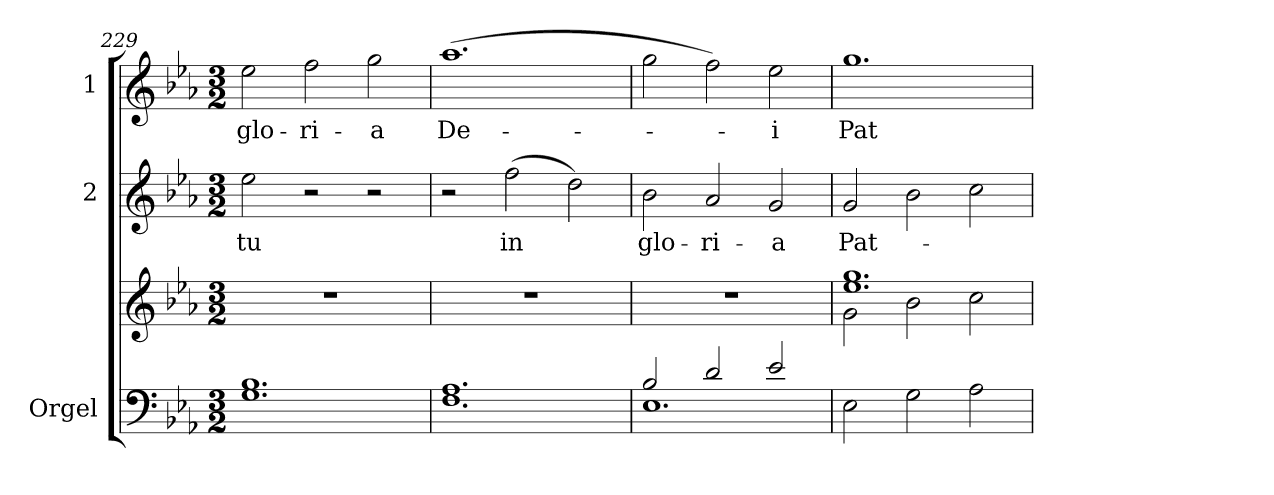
**kern	**kern	**kern	**text	**kern	**text
*part3	*part3	*part2	*part2	*part1	*part1
*staff4	*staff3	*staff2	*staff2	*staff1	*staff1
*I"Orgel	*	*I"2	*	*I"1	*
*I'Org.	*	*	*	*	*
*clefF4	*clefG2	*clefG2	*	*clefG2	*
*k[b-e-a-]	*k[b-e-a-]	*k[b-e-a-]	*	*k[b-e-a-]	*
*E-:	*E-:	*E-:	*	*E-:	*
*M3/2	*M3/2	*M3/2	*	*M3/2	*
=229	=229	=229	=229	=229	=229
*^	*	*	*	*	*
!	!	!	!	!LO:LY:b	!	!LO:LY:b
1.B-	1.G	1.r	2ee-\	-tu	2ee-\	glo-
!	!	!	!	!	!	!LO:LY:b
.	.	.	2r	.	2ff\	-ri-
!	!	!	!	!	!	!LO:LY:b
.	.	.	2r	.	2gg\	-a
=230	=230	=230	=230	=230	=230	=230
!	!	!	!	!	!	!LO:LY:b
1.A-	1.F	1.r	2r	.	(>1.aa-	De-
!	!	!	!	!LO:LY:b	!	!
.	.	.	(>2ff\	in	.	.
.	.	.	2dd\)	.	.	.
=231	=231	=231	=231	=231	=231	=231
!	!	!	!	!LO:LY:b	!	!
2B-/	1.E-	1.r	2b-\	glo-	2gg\	.
!	!	!	!	!LO:LY:b	!	!
2d/	.	.	2a-/	-ri-	2ff\)	.
!	!	!	!	!LO:LY:b	!	!LO:LY:b
2e-/	.	.	2g/	-a	2ee-\	-i
*v	*v	*	*	*	*	*
!!LO:LB:g=z
=232	=232	=232	=232	=232	=232
*	*^	*	*	*	*
!	!	!	!	!LO:LY:b	!	!LO:LY:b
2E-\	1.ee- 1.gg	2g\	2g/	Pat-	1.gg	Pat-
2G\	.	2b-\	2b-\	.	.	.
2A-\	.	2cc\	2cc\	.	.	.
*	*v	*v	*	*	*	*
=	=	=	=	=	=
*-	*-	*-	*-	*-	*-
